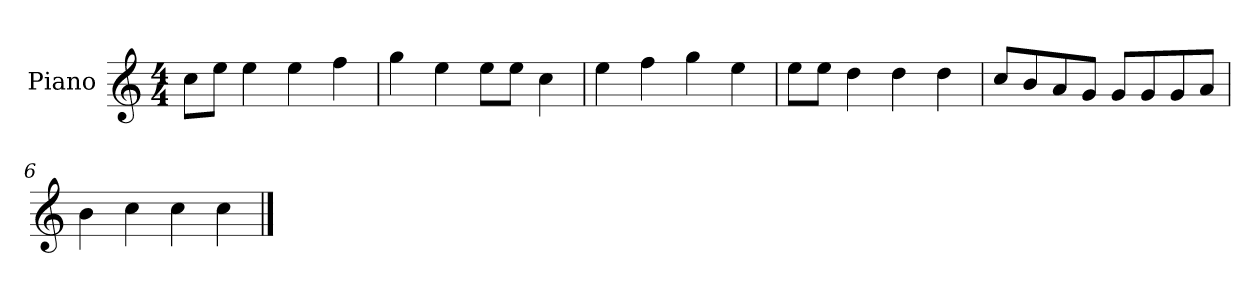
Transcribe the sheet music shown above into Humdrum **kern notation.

**kern
*part1
*staff1
*I"Piano
*I'P-no
*clefG2
*k[]
*M4/4
*MM90
=1
8cc\L
8ee\J
4ee\
4ee\
4ff\
=2
4gg\
4ee\
8ee\L
8ee\J
4cc\
=3
4ee\
4ff\
4gg\
4ee\
=4
8ee\L
8ee\J
4dd\
4dd\
4dd\
=5
8cc/L
8b/
8a/
8g/J
8g/L
8g/
8g/
8a/J
=6
4b\
4cc\
4cc\
4cc\
==
*-
